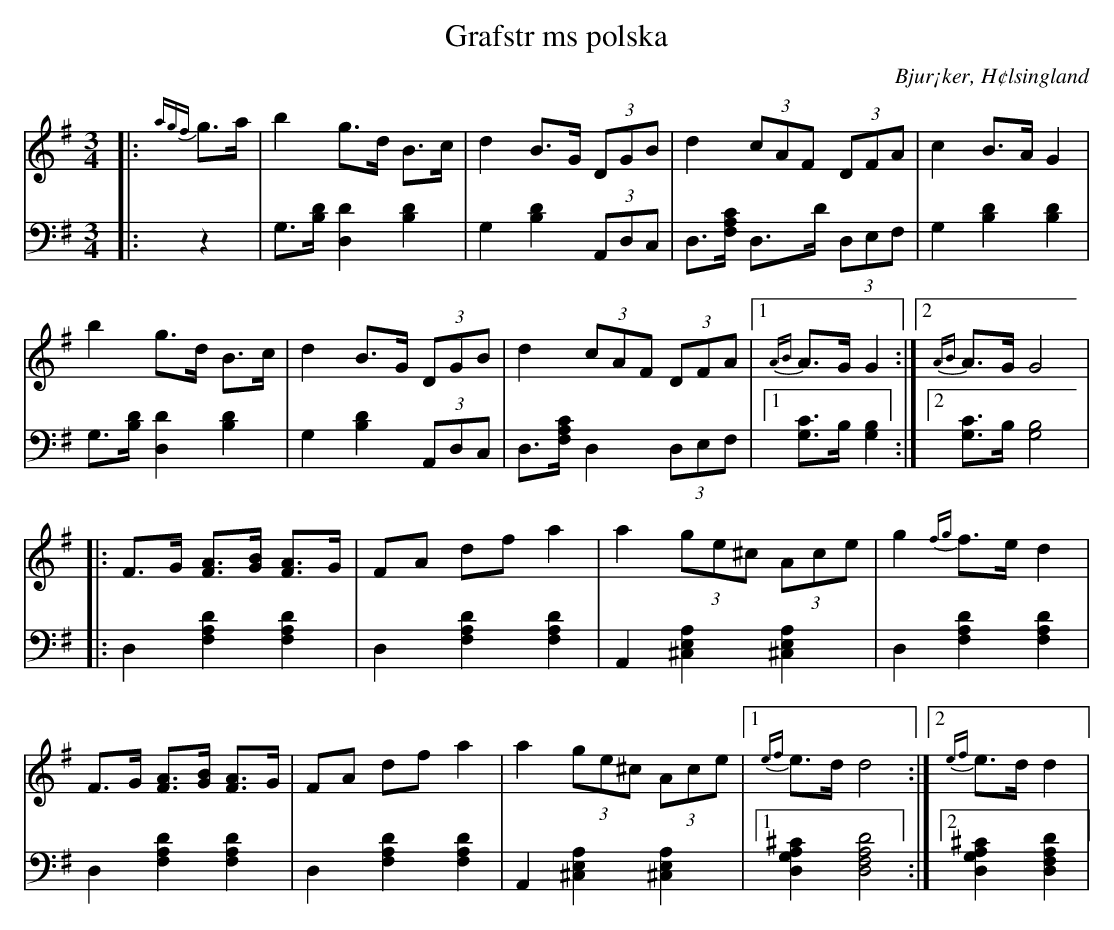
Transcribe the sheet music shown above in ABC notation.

X:1
T: Grafstr ms polska
O: Bjur¡ker, H¢lsingland
M: 3/4
L: 1/8
K: G
V:1
V:2
V: 1
|:{agf}g>a|b2 g>d B>c|d2 B>G (3DGB|d2 (3cAF (3DFA|c2 B>A G2|
b2 g>d B>c|d2 B>G (3DGB|d2 (3cAF (3DFA|1 {AB}A>G G2:|2 {AB}A>G G4|
|:F>G [FA]>[GB] [FA]>G |FA df a2 |a2 (3ge^c (3Ace |g2 {fg}f>e d2 |
F>G [FA]>[GB] [FA]>G |FA df a2 |a2 (3ge^c (3Ace |1 {ef}e>d d4:|2 {ef}e>d d2|
V:2 clef=bass
|:z2 | G,>[B,D] [D,2D2] [B,2D2]| G,2 [B,2D2] (3A,,D,C,|D,>[F,A,C] D,>D (3D,E,F,| G,2 [B,2D2] [B,2D2]|
G,>[B,D] [D,2D2] [B,2D2]| G,2 [B,2D2] (3A,,D,C,|D,>[F,A,C] D,2 (3D,E,F,|1 [G,C]>B, [G,2B,2]:|2 [G,C]>B, [G,4B,4]|
|:D,2 [F,2A,2D2] [F,2A,2D2]|D,2 [F,2A,2D2] [F,2A,2D2]| A,,2 [^C,2E,2A,2] [^C,2E,2A,2]|D,2 [F,2A,2D2] [F,2A,2D2] |
D,2 [F,2A,2D2] [F,2A,2D2] | D,2 [F,2A,2D2] [F,2A,2D2] | A,,2 [^C,2E,2A,2] [^C,2E,2A,2]|1 [D,2G,2A,2^C2] [D,4F,4A,4D4]:|2 [D,2G,2A,2^C2] [D,2F,2A,2D2]|
